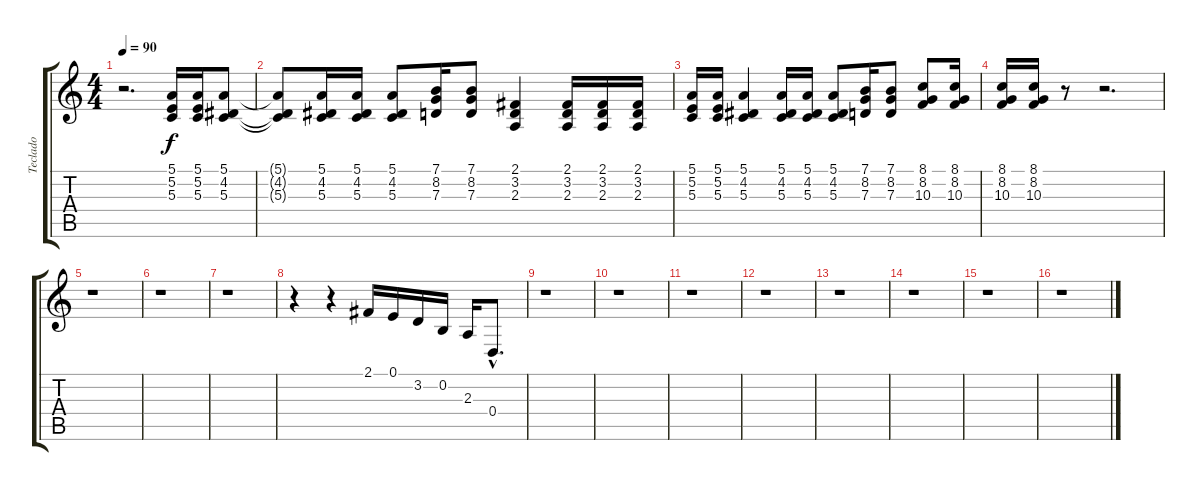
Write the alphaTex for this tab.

\track ("Teclado" "Teclado") {instrument acousticgrandpiano}
\staff {score tabs}
\tuning (E4 B3 G3 D3 A2 E2) {hide}
\ts (4 4)
\tempo 90
\clef g2
\ks c
r.2{d dy f} (5.1 5.2 5.3).16 (5.1 5.2 5.3).16 (5.1 4.2 5.3).8 |
(5.1{t} 4.2{t} 5.3{t}).8 (5.1 4.2 5.3).16 (5.1 4.2 5.3).16 (5.1 4.2 5.3).8 (7.1 8.2 7.3).16 (7.1 8.2 7.3).8 (2.1 3.2 2.3).4 (2.1 3.2 2.3).16 (2.1 3.2 2.3).16 (2.1 3.2 2.3).16 |
(5.1 5.2 5.3).16 (5.1 5.2 5.3).16 (5.1 4.2 5.3).4 (5.1 4.2 5.3).16 (5.1 4.2 5.3).16 (5.1 4.2 5.3).8 (7.1 8.2 7.3).16 (7.1 8.2 7.3).8 (8.1 8.2 10.3).8 (8.1 8.2 10.3).16 |
(8.1 8.2 10.3).16 (8.1 8.2 10.3).16 r.8 r.2{d} |
r.1 |
r.1 |
r.1 |
r.4 r.4 2.1.16 0.1.16 3.2.16 0.2.16 2.3.16 0.4{hac}.8{d} |
r.1 |
r.1 |
r.1 |
r.1 |
r.1 |
r.1 |
r.1 |
r.1
